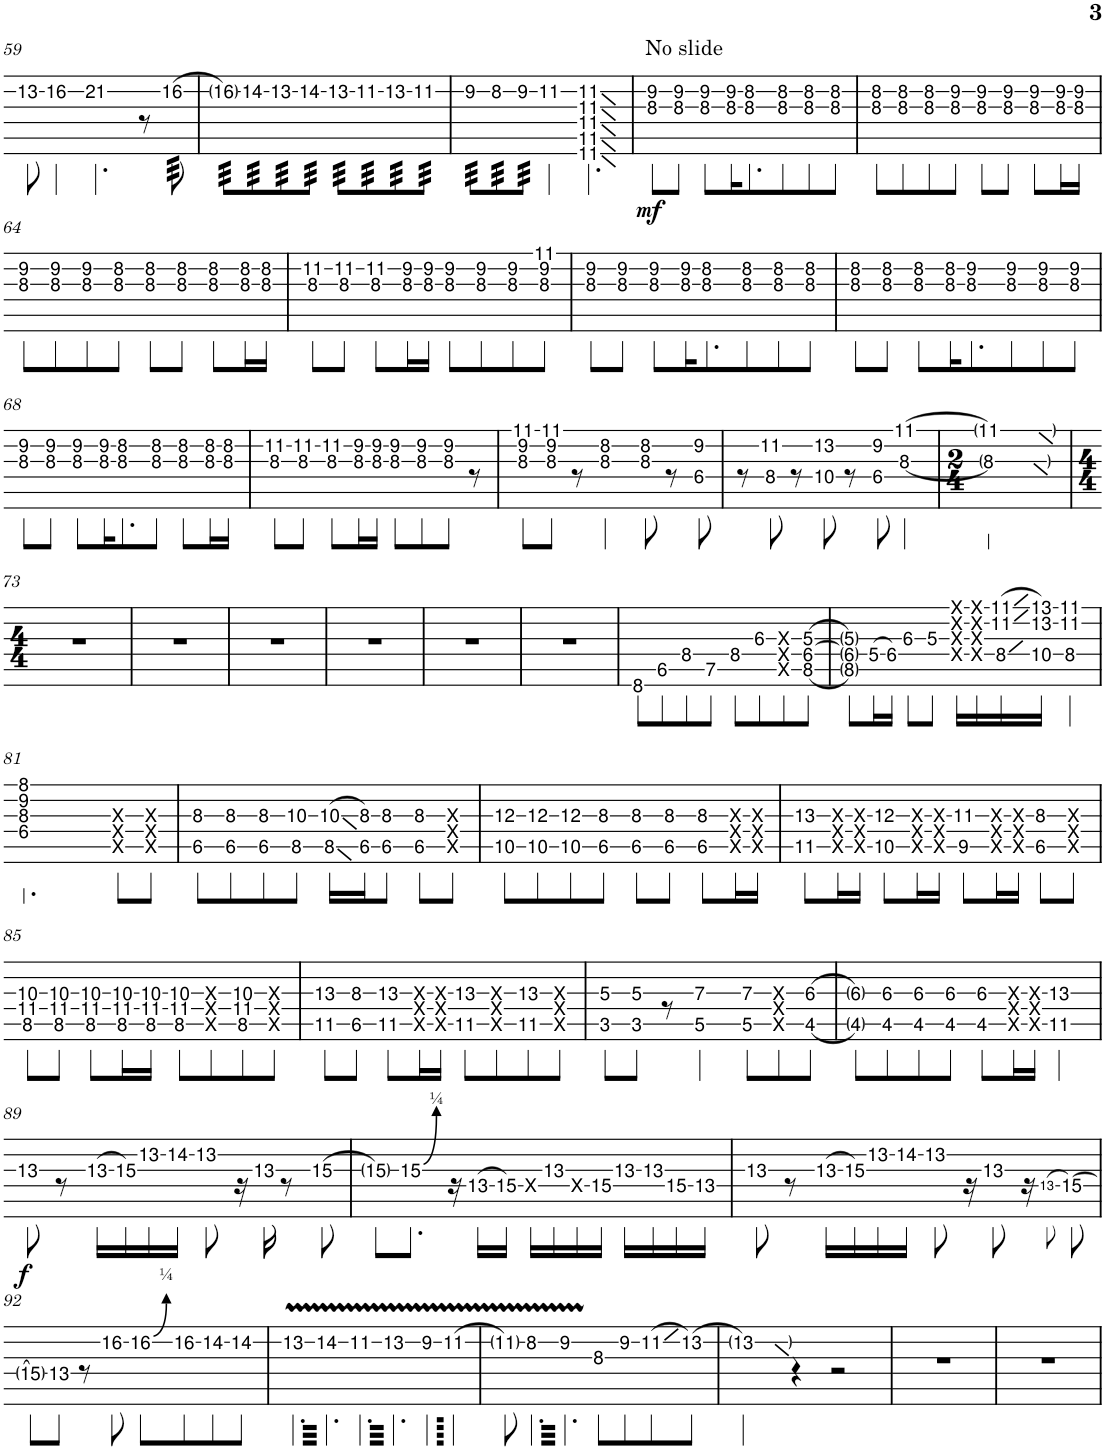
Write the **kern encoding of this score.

**kern	**dynam
*part1	*part1
*staff1	*staff1
*I"Electric Guitar	*
*I'El. Guit.	*
!!LO:PB:g=z
*	*
*k[b-e-a-d-]	*
*M4/4	*
=59	=59
8cc\	.
4ee-\	.
4.aa-\	.
8r	.
*tremolo	*
[64ee-\	.
64ee-\	.
64ee-\	.
64ee-\	.
64ee-\	.
64ee-\	.
64ee-\	.
64ee-\	.
=60	=60
64ee-\]LLLL	.
64ee-\	.
64ee-\	.
64ee-\	.
64ee-\	.
64ee-\	.
64ee-\	.
64ee-\	.
64dd-\	.
64dd-\	.
64dd-\	.
64dd-\	.
64dd-\	.
64dd-\	.
64dd-\	.
64dd-\	.
64cc\	.
64cc\	.
64cc\	.
64cc\	.
64cc\	.
64cc\	.
64cc\	.
64cc\	.
64dd-\	.
64dd-\	.
64dd-\	.
64dd-\	.
64dd-\	.
64dd-\	.
64dd-\	.
64dd-\JJJJ	.
64cc\LLLL	.
64cc\	.
64cc\	.
64cc\	.
64cc\	.
64cc\	.
64cc\	.
64cc\	.
64b-\	.
64b-\	.
64b-\	.
64b-\	.
64b-\	.
64b-\	.
64b-\	.
64b-\	.
64cc\	.
64cc\	.
64cc\	.
64cc\	.
64cc\	.
64cc\	.
64cc\	.
64cc\	.
64b-\	.
64b-\	.
64b-\	.
64b-\	.
64b-\	.
64b-\	.
64b-\	.
64b-\JJJJ	.
=61	=61
64a-\LLLL	.
64a-\	.
64a-\	.
64a-\	.
64a-\	.
64a-\	.
64a-\	.
64a-\	.
64g\	.
64g\	.
64g\	.
64g\	.
64g\	.
64g\	.
64g\	.
64g\	.
64a-\	.
64a-\	.
64a-\	.
64a-\	.
64a-\	.
64a-\	.
64a-\	.
64a-\JJJJ	.
*Xtremolo	*
4b-\	.
4.E-\ 4.A-\ 4.d-\ 4.g-\ 4.b-\	.
=62	=62
!LO:TX:a:t=No slide	!
!	!LO:DY:b
8e-\ 8a-\L	mf
8e-\ 8a-\J	.
8e-\ 8a-\L	.
16e-\ 16a-\K	.
8.e-\ 8.g\	.
8e-\ 8g\	.
8e-\ 8g\	.
8e-\ 8g\J	.
=63	=63
8e-\ 8g\L	.
8e-\ 8g\	.
8e-\ 8g\	.
8e-\ 8a-\J	.
8e-\ 8a-\L	.
8e-\ 8a-\J	.
8e-\ 8a-\L	.
16e-\ 16a-\L	.
16e-\ 16a-\JJ	.
!!LO:LB:g=z
=64	=64
8e-\ 8a-\L	.
8e-\ 8a-\	.
8e-\ 8a-\	.
8e-\ 8g\J	.
8e-\ 8g\L	.
8e-\ 8g\J	.
8e-\ 8g\L	.
16e-\ 16g\L	.
16e-\ 16g\JJ	.
=65	=65
8e-\ 8b-\L	.
8e-\ 8b-\J	.
8e-\ 8b-\L	.
16e-\ 16a-\L	.
16e-\ 16a-\JJ	.
8e-\ 8a-\L	.
8e-\ 8a-\	.
8e-\ 8a-\	.
8e-\ 8a-\ 8ee-\J	.
=66	=66
8e-\ 8a-\L	.
8e-\ 8a-\J	.
8e-\ 8a-\L	.
16e-\ 16a-\K	.
8.e-\ 8.g\	.
8e-\ 8g\	.
8e-\ 8g\	.
8e-\ 8g\J	.
=67	=67
8e-\ 8g\L	.
8e-\ 8g\J	.
8e-\ 8g\L	.
16e-\ 16g\K	.
8.e-\ 8.a-\	.
8e-\ 8a-\	.
8e-\ 8a-\	.
8e-\ 8a-\J	.
!!LO:LB:g=z
=68	=68
8e-\ 8a-\L	.
8e-\ 8a-\J	.
8e-\ 8a-\L	.
16e-\ 16a-\K	.
8.e-\ 8.g\	.
8e-\ 8g\J	.
8e-\ 8g\L	.
16e-\ 16g\L	.
16e-\ 16g\JJ	.
=69	=69
8e-\ 8b-\L	.
8e-\ 8b-\J	.
8e-\ 8b-\L	.
16e-\ 16a-\L	.
16e-\ 16a-\JJ	.
8e-\ 8a-\L	.
8e-\ 8a-\	.
8e-\ 8a-\J	.
8r	.
=70	=70
8e-\ 8a-\ 8ee-\L	.
8e-\ 8a-\ 8ee-\J	.
8r	.
4e-\ 4g\	.
8e-\ 8g\	.
8r	.
8A-\ 8a-\	.
=71	=71
8r	.
8B-\ 8b-\	.
8r	.
8c\ 8cc\	.
8r	.
8A-\ 8a-\	.
[4e-\ [4ee-\	.
=72	=72
*M2/4	*
2e-\] 2ee-\]	.
!!LO:LB:g=z
=73	=73
*M4/4	*
1r	.
=74	=74
1r	.
=75	=75
1r	.
=76	=76
1r	.
=77	=77
1r	.
=78	=78
1r	.
=79	=79
8C\L	.
8E-\	.
8B-\	.
8E\J	.
8B-\L	.
8d-\	.
8AA\ 8E--\ 8G\	.
[8F\ [8A-\ [8c\J	.
=80	=80
8F\] 8A-\] 8c\]L	.
(16G\L	.
16A-\JJ)	.
8d-\L	.
8c\J	.
16E--\ 16G\ 16c-\ 16f-\LL	.
16E--\ 16G\ 16c-\ 16f-\	.
(16B-\ 16b-\ 16ee-\	.
16c\ 16cc\ 16ff\JJ)	.
4B-\ 4b-\ 4ee-\	.
!!LO:LB:g=z
=81	=81
2.A-\ 2.e-\ 2.a-\ 2.cc\	.
8AA\ 8E--\ 8G\L	.
8AA\ 8E--\ 8G\J	.
=82	=82
8E-\ 8e-\L	.
8E-\ 8e-\	.
8E-\ 8e-\	.
8F\ 8f\J	.
(16F\ 16f\LL	.
16E-\ 16e-\J)	.
8E-\ 8e-\J	.
8E-\ 8e-\L	.
8AA\ 8E--\ 8G\J	.
=83	=83
8G\ 8g\L	.
8G\ 8g\	.
8G\ 8g\	.
8E-\ 8e-\J	.
8E-\ 8e-\L	.
8E-\ 8e-\J	.
8E-\ 8e-\L	.
16AA\ 16E--\ 16G\L	.
16AA\ 16E--\ 16G\JJ	.
=84	=84
8A-\ 8a-\L	.
16AA\ 16E--\ 16G\L	.
16AA\ 16E--\ 16G\JJ	.
8G\ 8g\L	.
16AA\ 16E--\ 16G\L	.
16AA\ 16E--\ 16G\JJ	.
8G-\ 8g-\L	.
16AA\ 16E--\ 16G\L	.
16AA\ 16E--\ 16G\JJ	.
8E-\ 8e-\L	.
8AA\ 8E--\ 8G\J	.
!!LO:LB:g=z
=85	=85
8F\ 8d-\ 8f\L	.
8F\ 8d-\ 8f\J	.
8F\ 8d-\ 8f\L	.
16F\ 16d-\ 16f\L	.
16F\ 16d-\ 16f\JJ	.
8F\ 8d-\ 8f\L	.
8AA\ 8E--\ 8G\	.
8F\ 8d-\ 8f\	.
8AA\ 8E--\ 8G\J	.
=86	=86
8A-\ 8a-\L	.
8E-\ 8e-\J	.
8A-\ 8a-\L	.
16AA\ 16E--\ 16G\L	.
16AA\ 16E--\ 16G\JJ	.
8A-\ 8a-\L	.
8AA\ 8E--\ 8G\	.
8A-\ 8a-\	.
8AA\ 8E--\ 8G\J	.
=87	=87
8C\ 8c\L	.
8C\ 8c\J	.
8r	.
4D\ 4d\	.
8D\ 8d\L	.
8AA\ 8E--\ 8G\	.
[8D-\ [8d-\J	.
=88	=88
8D-\] 8d-\]L	.
8D-\ 8d-\	.
8D-\ 8d-\	.
8D-\ 8d-\J	.
8D-\ 8d-\L	.
16AA\ 16E--\ 16G\L	.
16AA\ 16E--\ 16G\JJ	.
4A-\ 4a-\	.
!!LO:LB:g=z
=89	=89
!	!LO:DY:b
8a-\	f
8r	.
(16a-\LL	.
16b-\)	.
16cc\	.
16dd-\JJ	.
8cc\	.
16r	.
16a-\	.
8r	.
[8b-\	.
=90	=90
8b-\L]	.
8.b-\J	.
16r	.
(16e-\LL	.
16f\JJ)	.
16E--\LL	.
16a-\	.
16E--\	.
16f\JJ	.
16a-\LL	.
16a-\	.
16f\	.
16e-\JJ	.
=91	=91
8a-\	.
8r	.
(16a-\LL	.
16b-\)	.
16cc\	.
16dd-\JJ	.
8cc\	.
16r	.
8a-\	.
16r	.
(8qe-\	.
[8f\)	.
!!LO:LB:g=z
=92	=92
8f\L]	.
8e-\J	.
8r	.
8ee-\	.
8ee-\L	.
8ee-\	.
8dd-\	.
8dd-\J	.
=93	=93
12..cc@@64@@\	.
*tremolo	*
[32dd-\LLL	.
32dd-\]	.
32dd-\	.
32dd-\JJJ	.
*Xtremolo	*
.	.
.	.
12..b-@@64@@\	.
.	.
.	.
.	.
*tremolo	*
[32cc\LLL	.
32cc\]	.
32cc\	.
32cc\JJJ	.
.	.
.	.
128a-\LLLLL	.
[128b-\	.
128a-\	.
[128b-\	.
128a-\	.
[128b-\	.
128a-\	.
[128b-\	.
128a-\	.
[128b-\	.
128a-\	.
[128b-\	.
128a-\	.
[128b-\	.
128a-\	.
[128b-\	.
128a-\	.
[128b-\	.
128a-\	.
[128b-\	.
128a-\	.
[128b-\	.
128a-\	.
[128b-\	.
128a-\	.
[128b-\	.
128a-\	.
[128b-\	.
128a-\	.
[128b-\	.
128a-\	.
128b-\JJJJJ	.
*Xtremolo	*
=94	=94
8b-\]	.
.	.
.	.
.	.
.	.
.	.
.	.
.	.
.	.
.	.
.	.
.	.
.	.
.	.
.	.
.	.
12..g@@64@@\	.
*tremolo	*
[32a-\LLL	.
32a-\]	.
32a-\	.
32a-\JJJ	.
*Xtremolo	*
.	.
.	.
8e-\L	.
.	.
.	.
.	.
8a-\	.
(8b-\	.
[8cc\J)	.
=95	=95
4cc\]	.
4r	.
2r	.
=96	=96
1r	.
=97	=97
1r	.
=	=
*-	*-
